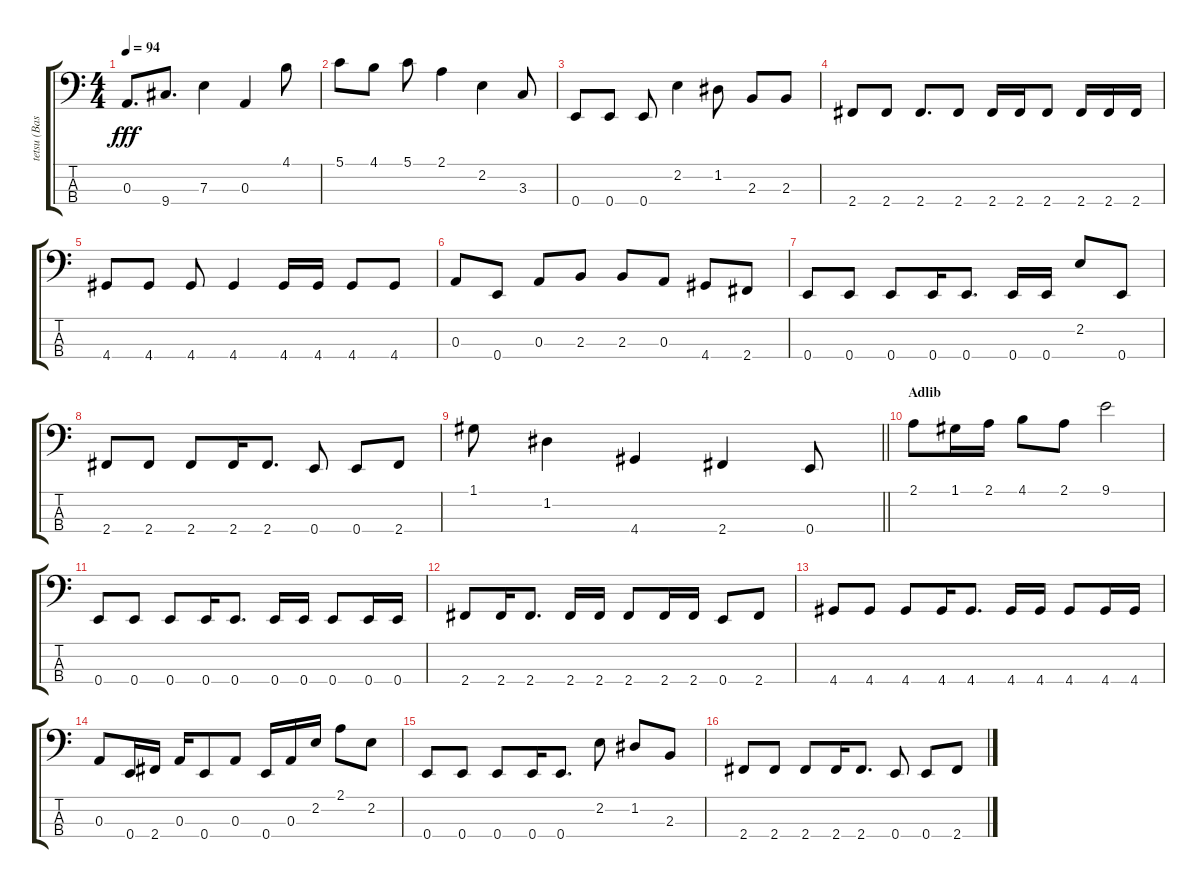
\track ("tetsu (Bass)" "tetsu (Bas") {instrument electricbassfinger}
\staff {score tabs}
\tuning (G2 D2 A1 E1) {hide}
\ts (4 4)
\tempo 94
\clef f4
\ks c
0.3.8{d dy fff} 9.4.8{d} 7.3.4 0.3.4 4.1.8 |
5.1.8 4.1.8 5.1.8 2.1.4 2.2.4 3.3.8 |
0.4.8 0.4.8 0.4.8 2.2.4 1.2.8 2.3.8 2.3.8 |
2.4.8 2.4.8 2.4.8{d} 2.4.8 2.4.16 2.4.16 2.4.8 2.4.16 2.4.16 2.4.16 |
4.4.8 4.4.8 4.4.8 4.4.4 4.4.16 4.4.16 4.4.8 4.4.8 |
0.3.8 0.4.8 0.3.8 2.3.8 2.3.8 0.3.8 4.4.8 2.4.8 |
0.4.8 0.4.8 0.4.8 0.4.16 0.4.8{d} 0.4.16 0.4.16 2.2.8 0.4.8 |
2.4.8 2.4.8 2.4.8 2.4.16 2.4.8{d} 0.4.8 0.4.8 2.4.8 |
\barLineRight lightlight
1.1.8 1.2.4 4.4.4 2.4.4 0.4.8 |
\section ("" "Adlib")
2.1.8 1.1.16 2.1.16 4.1.8 2.1.8 9.1.2 |
0.4.8 0.4.8 0.4.8 0.4.16 0.4.8{d} 0.4.16 0.4.16 0.4.8 0.4.16 0.4.16 |
2.4.8 2.4.16 2.4.8{d} 2.4.16 2.4.16 2.4.8 2.4.16 2.4.16 0.4.8 2.4.8 |
4.4.8 4.4.8 4.4.8 4.4.16 4.4.8{d} 4.4.16 4.4.16 4.4.8 4.4.16 4.4.16 |
0.3.8 0.4.16 2.4.16 0.3.16 0.4.8 0.3.8 0.4.16 0.3.16 2.2.16 2.1.8 2.2.8 |
0.4.8 0.4.8 0.4.8 0.4.16 0.4.8{d} 2.2.8 1.2.8 2.3.8 |
2.4.8 2.4.8 2.4.8 2.4.16 2.4.8{d} 0.4.8 0.4.8 2.4.8
